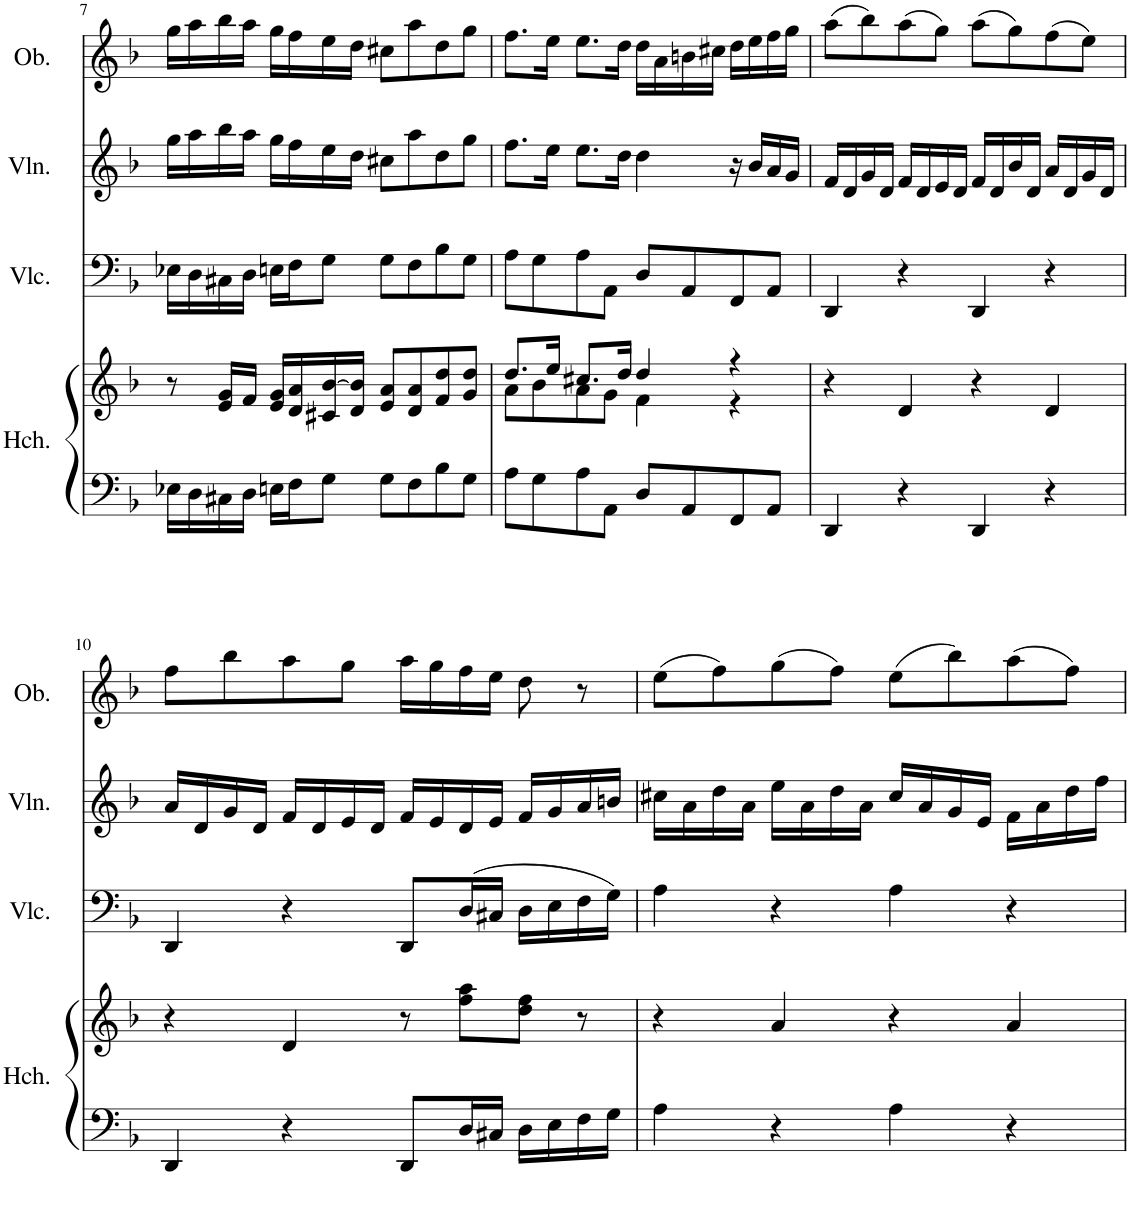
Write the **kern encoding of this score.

**kern	**kern	**kern	**kern	**kern
*part4	*part4	*part3	*part2	*part1
*staff5	*staff4	*staff3	*staff2	*staff1
*I"Harpsichord	*	*I"Violoncello	*I"Violin	*I"Oboe
*I'Hch.	*	*I'Vlc.	*I'Vln.	*I'Ob.
!!LO:PB:g=z
*clefF4	*clefG2	*clefF4	*clefG2	*clefG2
*k[b-]	*k[b-]	*k[b-]	*k[b-]	*k[b-]
*M4/4	*M4/4	*M4/4	*M4/4	*M4/4
*met(c)	*met(c)	*met(c)	*met(c)	*met(c)
=7	=7	=7	=7	=7
16E-X\LL	8r	16E-X\LL	16gg\LL	16gg\LL
16D\	.	16D\	16aa\	16aa\
16C#X\	16e/ 16g/LL	16C#X\	16bb-\	16bb-\
16D\JJ	16f/JJ	16D\JJ	16aa\JJ	16aa\JJ
16En\LL	16e/ 16g/LL	16En\LL	16gg\LL	16gg\LL
16F\J	16d/ 16a/	16F\J	16ff\	16ff\
8G\J	16c#X/ [16b-/	8G\J	16ee\	16ee\
.	16d/ 16b-/]JJ	.	16dd\JJ	16dd\JJ
8G\L	8e/ 8a/L	8G\L	8cc#X\L	8cc#X\L
8F\	8d/ 8a/	8F\	8aa\	8aa\
8B-\	8f/ 8dd/	8B-\	8dd\	8dd\
8G\J	8g/ 8dd/J	8G\J	8gg\J	8gg\J
=8	=8	=8	=8	=8
*	*^	*	*	*
8A\L	8.dd/L	8a\L	8A\L	8.ff\L	8.ff\L
8G\	.	8b-\	8G\	.	.
.	16ee/Jk	.	.	16ee\Jk	16ee\Jk
8A\	8.cc#X/L	8a\	8A\	8.ee\L	8.ee\L
8AA\J	.	8g\J	8AA\J	.	.
.	16dd/Jk	.	.	16dd\Jk	16dd\Jk
8D/L	4dd/	4f\	8D/L	4dd\	16dd\LL
.	.	.	.	.	16a\
8AA/	.	.	8AA/	.	16bn\
.	.	.	.	.	16cc#X\JJ
8FF/	4r	4r	8FF/	16r	16dd\LL
.	.	.	.	16b-/LL	16ee\
8AA/J	.	.	8AA/J	16a/	16ff\
.	.	.	.	16g/JJ	16gg\JJ
*	*v	*v	*	*	*
=9	=9	=9	=9	=9
4DD/	4r	4DD/	16f/LL	(8aa\L
.	.	.	16d/	.
.	.	.	16g/	8bb-\)
.	.	.	16d/JJ	.
4r	4d/	4r	16f/LL	(8aa\
.	.	.	16d/	.
.	.	.	16e/	8gg\J)
.	.	.	16d/JJ	.
4DD/	4r	4DD/	16f/LL	(8aa\L
.	.	.	16d/	.
.	.	.	16b-/	8gg\)
.	.	.	16d/JJ	.
4r	4d/	4r	16a/LL	(8ff\
.	.	.	16d/	.
.	.	.	16g/	8ee\J)
.	.	.	16d/JJ	.
!!LO:LB:g=z
=10	=10	=10	=10	=10
4DD/	4r	4DD/	16a/LL	8ff\L
.	.	.	16d/	.
.	.	.	16g/	8bb-\
.	.	.	16d/JJ	.
4r	4d/	4r	16f/LL	8aa\
.	.	.	16d/	.
.	.	.	16e/	8gg\J
.	.	.	16d/JJ	.
8DD/L	8r	8DD/L	16f/LL	16aa\LL
.	.	.	16e/	16gg\
16D/L	8ff\ 8aa\L	(16D/L	16d/	16ff\
16C#X/JJ	.	16C#X/JJ	16e/JJ	16ee\JJ
16D\LL	8dd\ 8ff\J	16D\LL	16f/LL	8dd\
16E\	.	16E\	16g/	.
16F\	8r	16F\	16a/	8r
16G\JJ	.	16G\JJ)	16bn/JJ	.
=11	=11	=11	=11	=11
4A\	4r	4A\	16cc#X\LL	(8ee\L
.	.	.	16a\	.
.	.	.	16dd\	8ff\)
.	.	.	16a\JJ	.
4r	4a/	4r	16ee\LL	(8gg\
.	.	.	16a\	.
.	.	.	16dd\	8ff\J)
.	.	.	16a\JJ	.
4A\	4r	4A\	16cc#/LL	(8ee\L
.	.	.	16a/	.
.	.	.	16g/	8bb-\)
.	.	.	16e/JJ	.
4r	4a/	4r	16f\LL	(8aa\
.	.	.	16a\	.
.	.	.	16dd\	8ff\J)
.	.	.	16ff\JJ	.
=	=	=	=	=
*-	*-	*-	*-	*-
